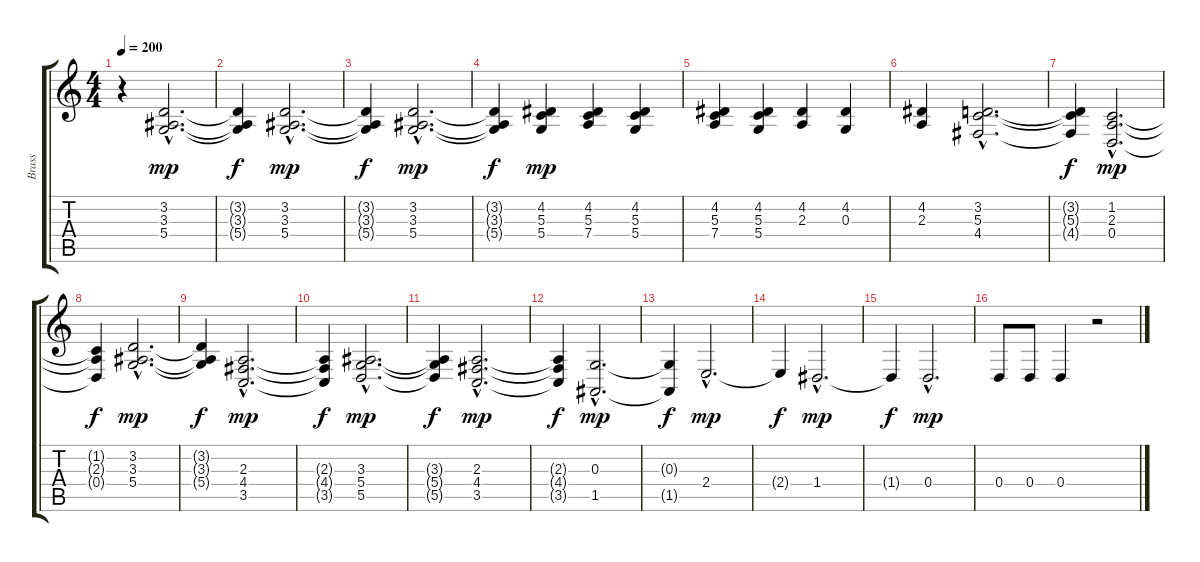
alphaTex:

\track ("Brass" "Brass") {instrument frenchhorn}
\staff {score tabs}
\tuning (E4 B3 G3 D3 A2 E2) {hide}
\ts (4 4)
\tempo 200
\clef g2
\ks c
r.4{dy mp instrument frenchhorn} (3.2{hac} 3.3{hac} 5.4{hac}).2{d} |
(3.2{t} 3.3{t} 5.4{t}).4{dy f} (3.2{hac} 3.3{hac} 5.4{hac}).2{d dy mp} |
(3.2{t} 3.3{t} 5.4{t}).4{dy f} (3.2{hac} 3.3{hac} 5.4{hac}).2{d dy mp} |
(3.2{t} 3.3{t} 5.4{t}).4{dy f} (4.2 5.3 5.4).4{dy mp} (4.2 5.3 7.4).4 (4.2 5.3 5.4).4 |
(4.2 5.3 7.4).4 (4.2 5.3 5.4).4 (4.2 2.3).4 (4.2 0.3).4 |
(4.2 2.3).4 (3.2{hac} 5.3{hac} 4.4{hac}).2{d} |
(3.2{t} 5.3{t} 4.4{t}).4{dy f} (1.2{hac} 2.3{hac} 0.4{hac}).2{d dy mp} |
(1.2{t} 2.3{t} 0.4{t}).4{dy f} (3.2{hac} 3.3{hac} 5.4{hac}).2{d dy mp} |
(3.2{t} 3.3{t} 5.4{t}).4{dy f} (2.3{hac} 4.4{hac} 3.5{hac}).2{d dy mp} |
(2.3{t} 4.4{t} 3.5{t}).4{dy f} (3.3{hac} 5.4{hac} 5.5{hac}).2{d dy mp} |
(3.3{t} 5.4{t} 5.5{t}).4{dy f} (2.3{hac} 4.4{hac} 3.5{hac}).2{d dy mp} |
(2.3{t} 4.4{t} 3.5{t}).4{dy f} (0.3{hac} 1.5{hac}).2{d dy mp} |
(0.3{t} 1.5{t}).4{dy f} 2.4{hac}.2{d dy mp} |
2.4{t}.4{dy f} 1.4{hac}.2{d dy mp} |
1.4{t}.4{dy f} 0.4{hac}.2{d dy mp} |
0.4.8 0.4.8 0.4.4 r.2
